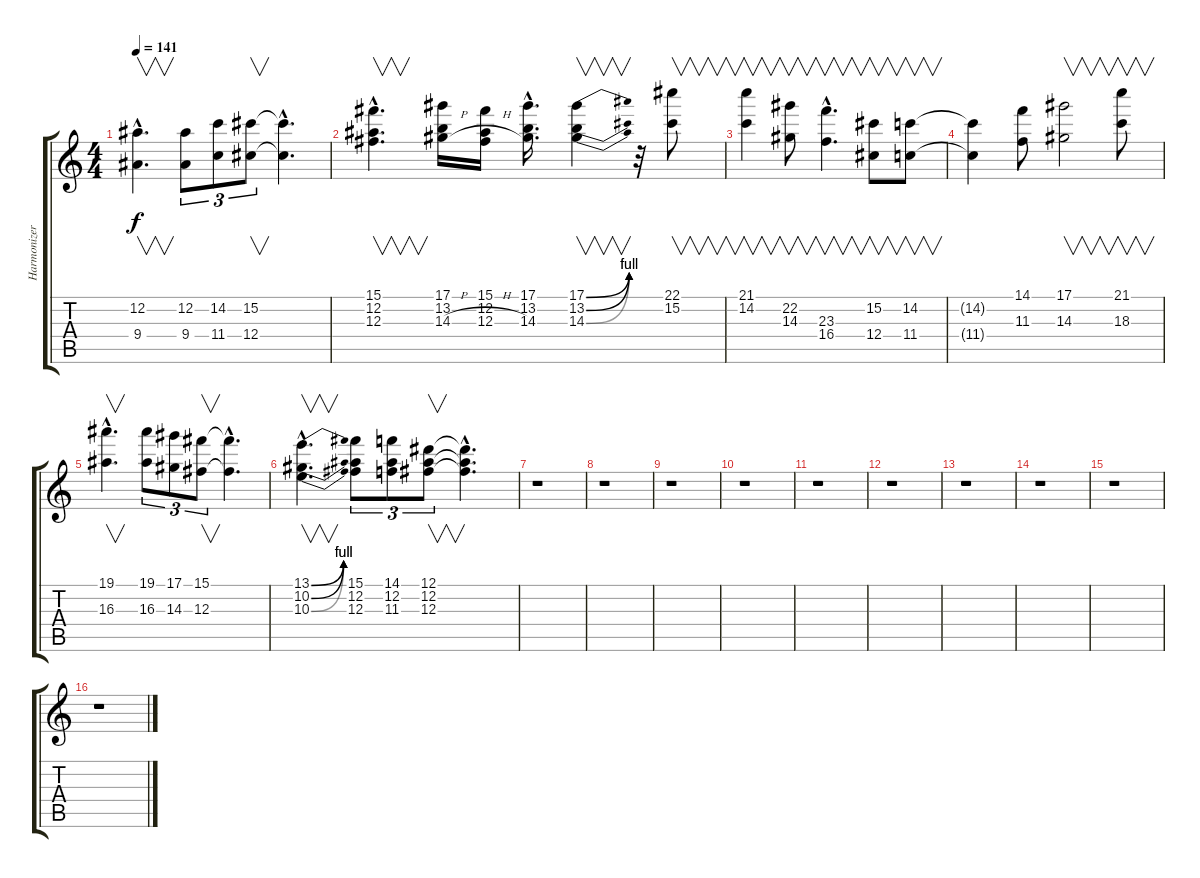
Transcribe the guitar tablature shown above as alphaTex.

\track ("Harmonizer for Guitar 1" "Harmonizer") {instrument distortionguitar}
\staff {score tabs}
\tuning (Eb4 Bb3 Gb3 Db3 Ab2 Eb2) {hide}
\ts (4 4)
\tempo 141
\clef g2
\ks c
(12.2{hac} 9.4{hac}).4{v d dy f} (12.2 9.4).8{tu (3 2)} (14.2 11.4).8{tu (3 2)} (15.2 12.4).8{v tu (3 2)} (15.2{hac t} 12.4{hac t}).4{d} |
(15.1{hac} 12.2{hac} 12.3{hac}).4{v d} (17.1 13.2 14.3{h}).16 (15.1 12.2 12.3{h}).16 (17.1{hac} 13.2{hac} 14.3{hac}).16{d} (17.1{be (bend 0 0 60 4)} 13.2{be (bend 0 0 60 4)} 14.3{be (bend 0 0 60 4)}).4{v} r.32 (22.1 15.2).8{v} |
(21.1 14.2).4{v} (22.2 14.3).8{v} (23.3{hac} 16.4{hac}).4{v d} (15.2 12.4).8{v} (14.2 11.4).8{v} |
(14.2{t} 11.4{t}).4 (14.1 11.3).8 (17.1 14.3).2{v} (21.1 18.3).8{v} |
(19.1{hac} 16.3{hac}).4{v d} (19.1 16.3).8{tu (3 2)} (17.1 14.3).8{tu (3 2)} (15.1 12.3).8{v tu (3 2)} (15.1{hac t} 12.3{hac t}).4{d} |
(13.1{be (bend 0 0 60 4) hac} 10.2{be (bend 0 0 60 4) hac} 10.3{be (bend 0 0 60 4) hac}).4{v d} (15.1 12.2 12.3).8{tu (3 2)} (14.1 12.2 11.3).8{tu (3 2)} (12.1 12.2 12.3).8{v tu (3 2)} (12.1{hac t} 12.2{hac t} 12.3{hac t}).4{d} |
r.1 |
r.1 |
r.1 |
r.1 |
r.1 |
r.1 |
r.1 |
r.1 |
r.1 |
r.1
